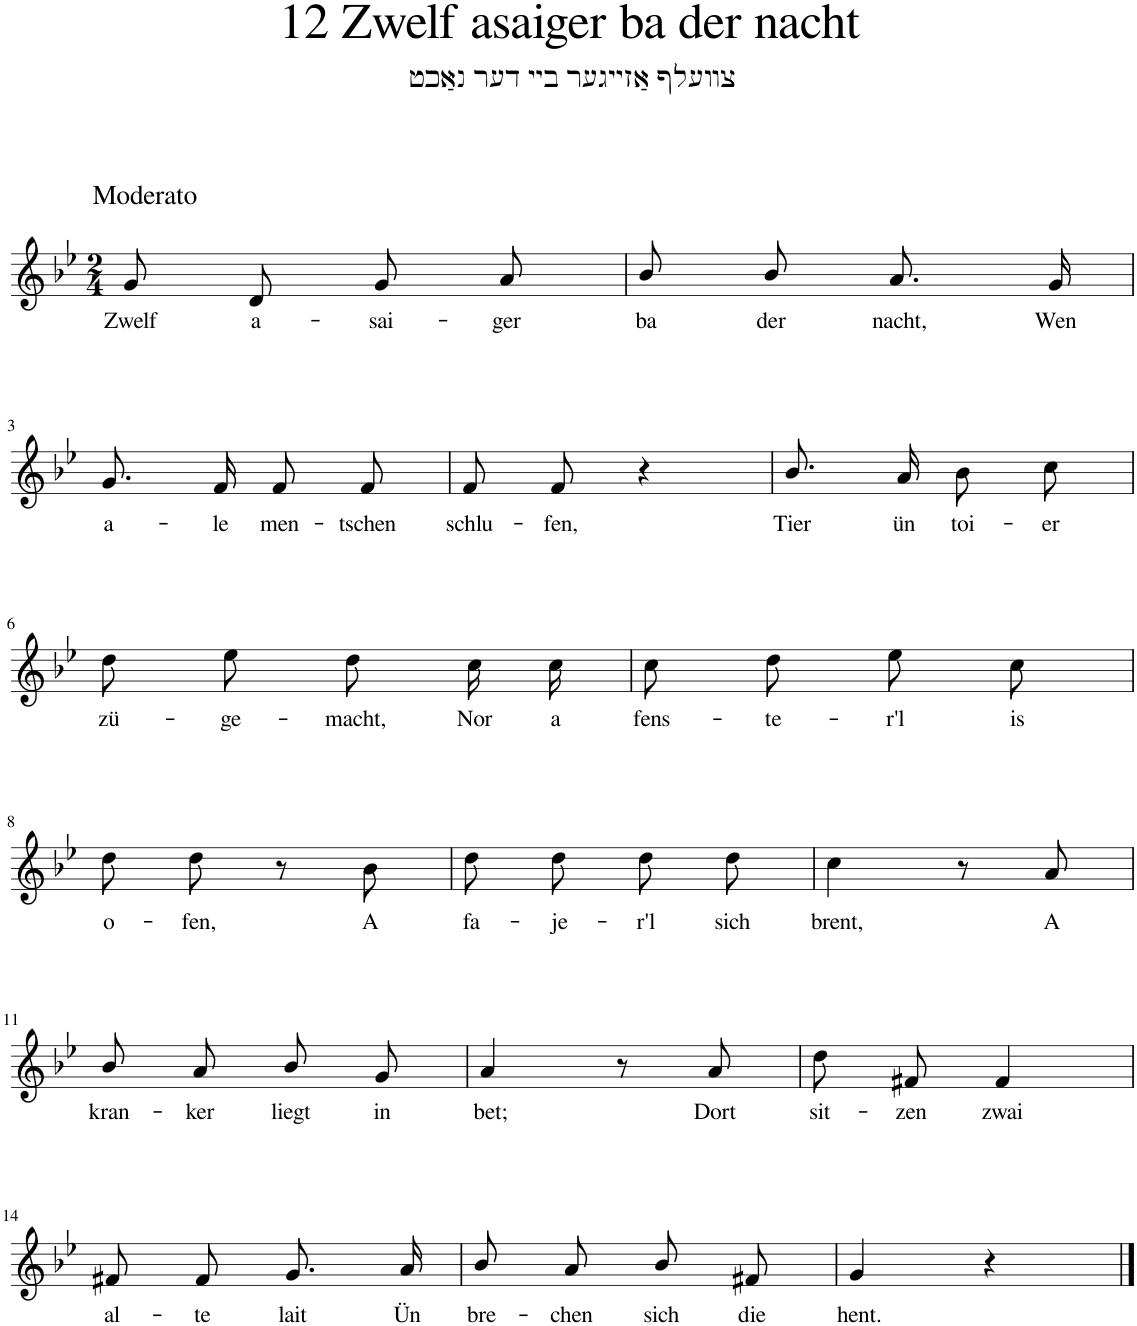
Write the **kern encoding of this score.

**kern	**text
*part1	*part1
*staff1	*staff1
*I"Piano	*
*I'Pno.	*
*clefG2	*
*k[b-e-]	*
*M2/4	*
=1	=1
!LO:TX:a:t=Moderato	!
!	!LO:LY:b
8g/L	Zwelf
!	!LO:LY:b
8d/J	a-
!	!LO:LY:b
8g/L	-sai-
!	!LO:LY:b
8a/J	-ger
=2	=2
!	!LO:LY:b
8b-/L	ba
!	!LO:LY:b
8b-/J	der
!	!LO:LY:b
8.a/L	nacht,
!	!LO:LY:b
16g/Jk	Wen
!!LO:LB:g=z
=3	=3
!	!LO:LY:b
8.g/L	a-
!	!LO:LY:b
16f/Jk	-le
!	!LO:LY:b
8f/L	men-
!	!LO:LY:b
8f/J	-tschen
=4	=4
!	!LO:LY:b
8f/L	schlu-
!	!LO:LY:b
8f/J	-fen,
4r	.
=5	=5
!	!LO:LY:b
8.b-/L	Tier
!	!LO:LY:b
16a/Jk	ün
!	!LO:LY:b
8b-\L	toi-
!	!LO:LY:b
8cc\J	-er
!!LO:LB:g=z
=6	=6
!	!LO:LY:b
8dd\L	zü-
!	!LO:LY:b
8ee-\J	-ge-
!	!LO:LY:b
8dd\L	-macht,
!	!LO:LY:b
16cc\L	Nor
!	!LO:LY:b
16cc\JJ	a
=7	=7
!	!LO:LY:b
8cc\L	fens-
!	!LO:LY:b
8dd\J	-te-
!	!LO:LY:b
8ee-\L	-r'l
!	!LO:LY:b
8cc\J	is
!!LO:LB:g=z
=8	=8
!	!LO:LY:b
8dd\L	o-
!	!LO:LY:b
8dd\J	-fen,
8r	.
!	!LO:LY:b
8b-\	A
=9	=9
!	!LO:LY:b
8dd\L	fa-
!	!LO:LY:b
8dd\J	-je-
!	!LO:LY:b
8dd\L	-r'l
!	!LO:LY:b
8dd\J	sich
=10	=10
!	!LO:LY:b
4cc\	brent,
8r	.
!	!LO:LY:b
8a/	A
!!LO:LB:g=z
=11	=11
!	!LO:LY:b
8b-/L	kran-
!	!LO:LY:b
8a/J	-ker
!	!LO:LY:b
8b-/L	liegt
!	!LO:LY:b
8g/J	in
=12	=12
!	!LO:LY:b
4a/	bet;
8r	.
!	!LO:LY:b
8a/	Dort
=13	=13
!	!LO:LY:b
8dd/L	sit-
!	!LO:LY:b
8f#X/J	-zen
!	!LO:LY:b
4f#/	zwai
!!LO:LB:g=z
=14	=14
!	!LO:LY:b
8f#X/L	al-
!	!LO:LY:b
8f#/J	-te
!	!LO:LY:b
8.g/L	lait
!	!LO:LY:b
16a/Jk	Ün
=15	=15
!	!LO:LY:b
8b-/L	bre-
!	!LO:LY:b
8a/J	-chen
!	!LO:LY:b
8b-/L	sich
!	!LO:LY:b
8f#X/J	die
=16	=16
!	!LO:LY:b
4g/	hent.
4r	.
==	==
*-	*-
